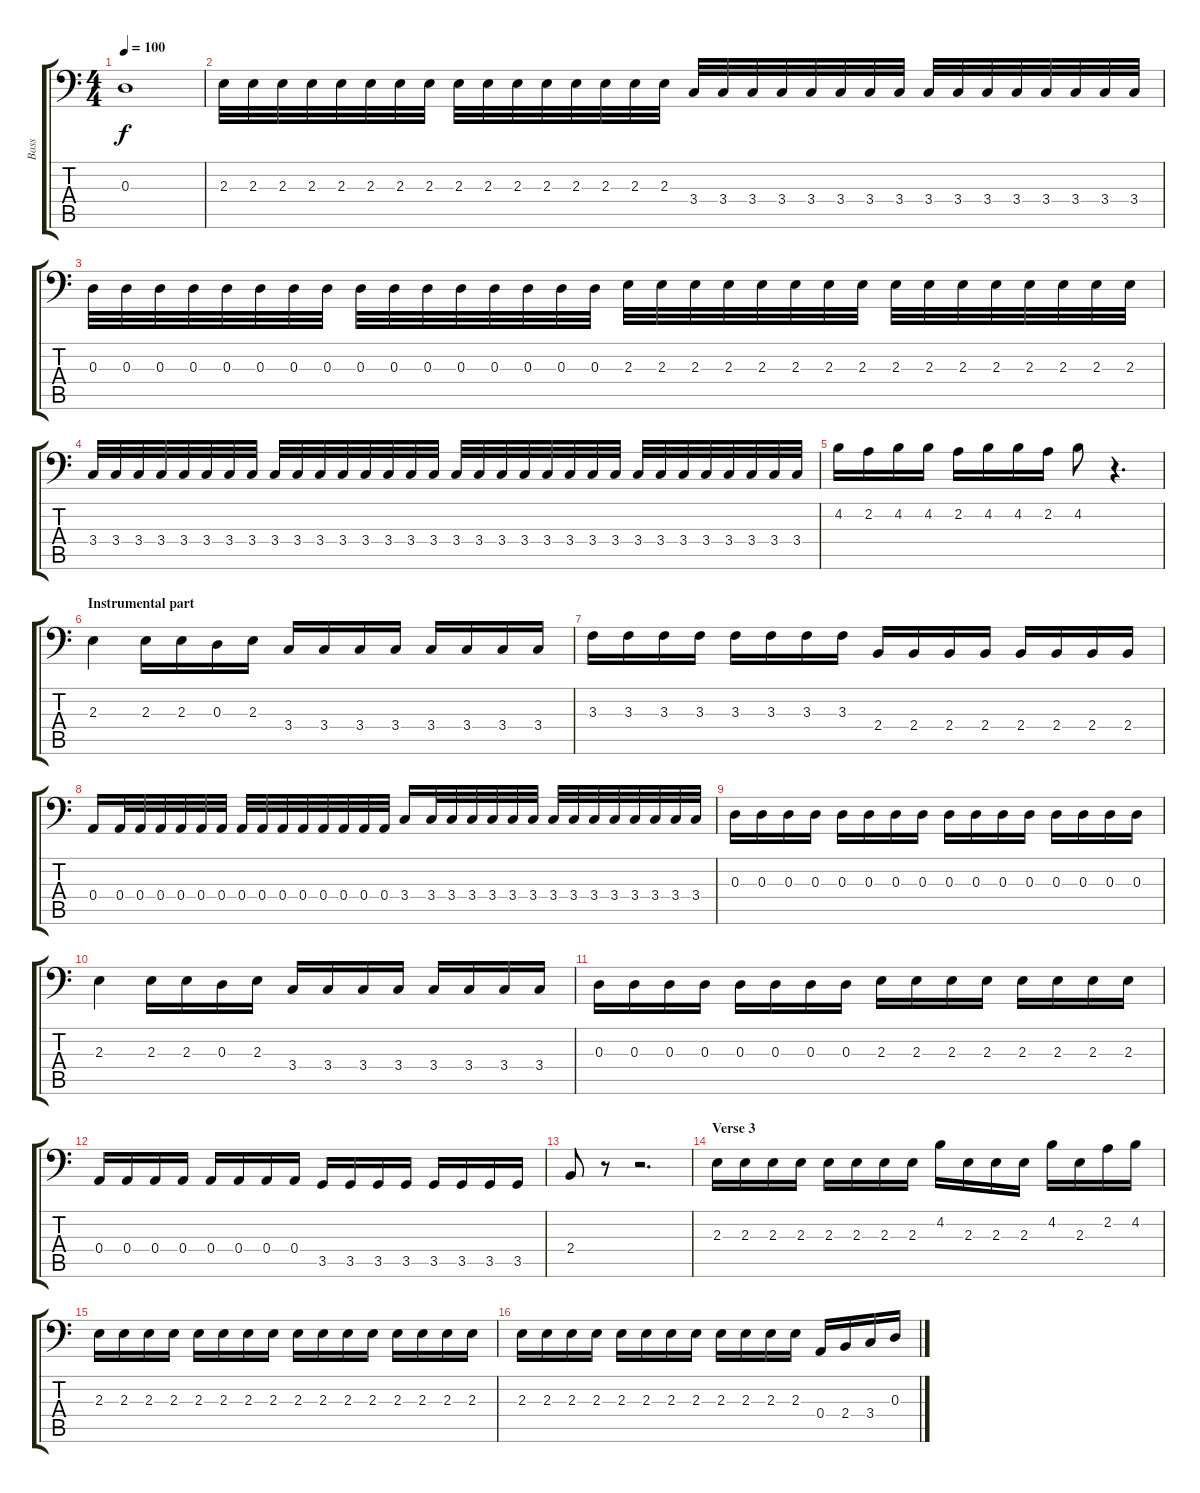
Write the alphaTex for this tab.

\track ("Bass" "Bass") {instrument electricbassfinger}
\staff {score tabs}
\tuning (C3 G2 D2 A1 E1 B0) {hide}
\ts (4 4)
\tempo 100
\clef f4
\ks c
0.3.1{dy f} |
2.3.32 2.3.32 2.3.32 2.3.32 2.3.32 2.3.32 2.3.32 2.3.32 2.3.32 2.3.32 2.3.32 2.3.32 2.3.32 2.3.32 2.3.32 2.3.32 3.4.32 3.4.32 3.4.32 3.4.32 3.4.32 3.4.32 3.4.32 3.4.32 3.4.32 3.4.32 3.4.32 3.4.32 3.4.32 3.4.32 3.4.32 3.4.32 |
0.3.32 0.3.32 0.3.32 0.3.32 0.3.32 0.3.32 0.3.32 0.3.32 0.3.32 0.3.32 0.3.32 0.3.32 0.3.32 0.3.32 0.3.32 0.3.32 2.3.32 2.3.32 2.3.32 2.3.32 2.3.32 2.3.32 2.3.32 2.3.32 2.3.32 2.3.32 2.3.32 2.3.32 2.3.32 2.3.32 2.3.32 2.3.32 |
3.4.32 3.4.32 3.4.32 3.4.32 3.4.32 3.4.32 3.4.32 3.4.32 3.4.32 3.4.32 3.4.32 3.4.32 3.4.32 3.4.32 3.4.32 3.4.32 3.4.32 3.4.32 3.4.32 3.4.32 3.4.32 3.4.32 3.4.32 3.4.32 3.4.32 3.4.32 3.4.32 3.4.32 3.4.32 3.4.32 3.4.32 3.4.32 |
4.2.16 2.2.16 4.2.16 4.2.16 2.2.16 4.2.16 4.2.16 2.2.16 4.2.8 r.4{d} |
\section ("" "Instrumental part")
2.3.4 2.3.16 2.3.16 0.3.16 2.3.16 3.4.16 3.4.16 3.4.16 3.4.16 3.4.16 3.4.16 3.4.16 3.4.16 |
3.3.16 3.3.16 3.3.16 3.3.16 3.3.16 3.3.16 3.3.16 3.3.16 2.4.16 2.4.16 2.4.16 2.4.16 2.4.16 2.4.16 2.4.16 2.4.16 |
0.4.16 0.4.32 0.4.32 0.4.32 0.4.32 0.4.32 0.4.32 0.4.32 0.4.32 0.4.32 0.4.32 0.4.32 0.4.32 0.4.32 0.4.32 3.4.16 3.4.32 3.4.32 3.4.32 3.4.32 3.4.32 3.4.32 3.4.32 3.4.32 3.4.32 3.4.32 3.4.32 3.4.32 3.4.32 3.4.32 |
0.3.16 0.3.16 0.3.16 0.3.16 0.3.16 0.3.16 0.3.16 0.3.16 0.3.16 0.3.16 0.3.16 0.3.16 0.3.16 0.3.16 0.3.16 0.3.16 |
2.3.4 2.3.16 2.3.16 0.3.16 2.3.16 3.4.16 3.4.16 3.4.16 3.4.16 3.4.16 3.4.16 3.4.16 3.4.16 |
0.3.16 0.3.16 0.3.16 0.3.16 0.3.16 0.3.16 0.3.16 0.3.16 2.3.16 2.3.16 2.3.16 2.3.16 2.3.16 2.3.16 2.3.16 2.3.16 |
0.4.16 0.4.16 0.4.16 0.4.16 0.4.16 0.4.16 0.4.16 0.4.16 3.5.16 3.5.16 3.5.16 3.5.16 3.5.16 3.5.16 3.5.16 3.5.16 |
2.4.8 r.8 r.2{d} |
\section ("" "Verse 3")
2.3.16 2.3.16 2.3.16 2.3.16 2.3.16 2.3.16 2.3.16 2.3.16 4.2.16 2.3.16 2.3.16 2.3.16 4.2.16 2.3.16 2.2.16 4.2.16 |
2.3.16 2.3.16 2.3.16 2.3.16 2.3.16 2.3.16 2.3.16 2.3.16 2.3.16 2.3.16 2.3.16 2.3.16 2.3.16 2.3.16 2.3.16 2.3.16 |
2.3.16 2.3.16 2.3.16 2.3.16 2.3.16 2.3.16 2.3.16 2.3.16 2.3.16 2.3.16 2.3.16 2.3.16 0.4.16 2.4.16 3.4.16 0.3.16
